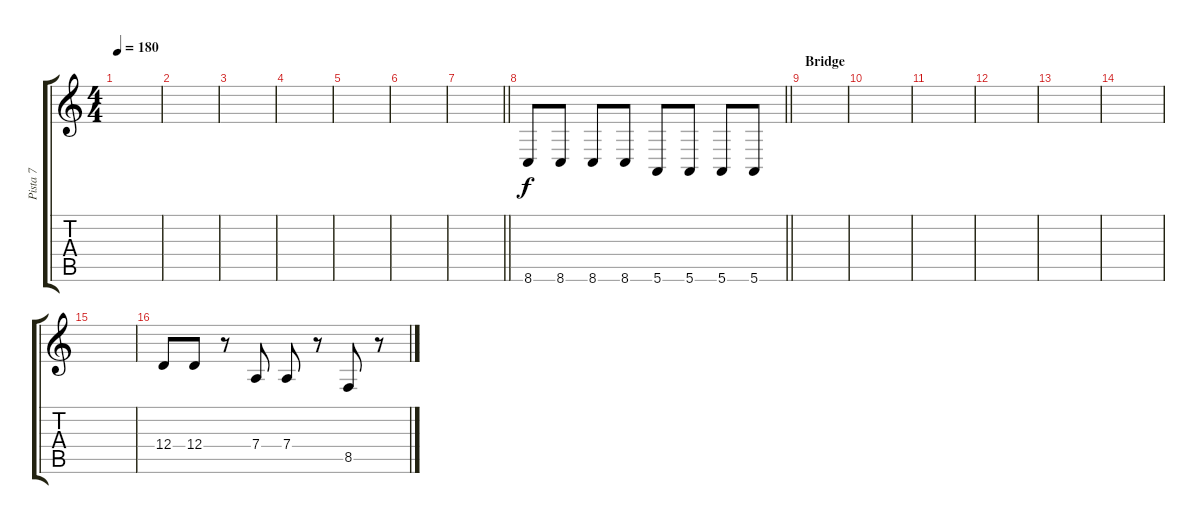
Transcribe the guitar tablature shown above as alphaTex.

\track ("Pista 7" "Pista 7") {instrument melodictom}
\staff {score tabs}
\tuning (E4 B3 G3 D3 A2 E2) {hide}
\ts (4 4)
\tempo 180
\clef g2
\ks c
|
|
|
|
|
|
\barLineRight lightlight
|
\barLineRight lightlight
8.6.8 8.6.8 8.6.8 8.6.8 5.6.8 5.6.8 5.6.8 5.6.8 |
\section ("" "Bridge")
|
|
|
|
|
|
|
12.4.8{dy f} 12.4.8 r.8 7.4.8 7.4.8 r.8 8.5.8 r.8
